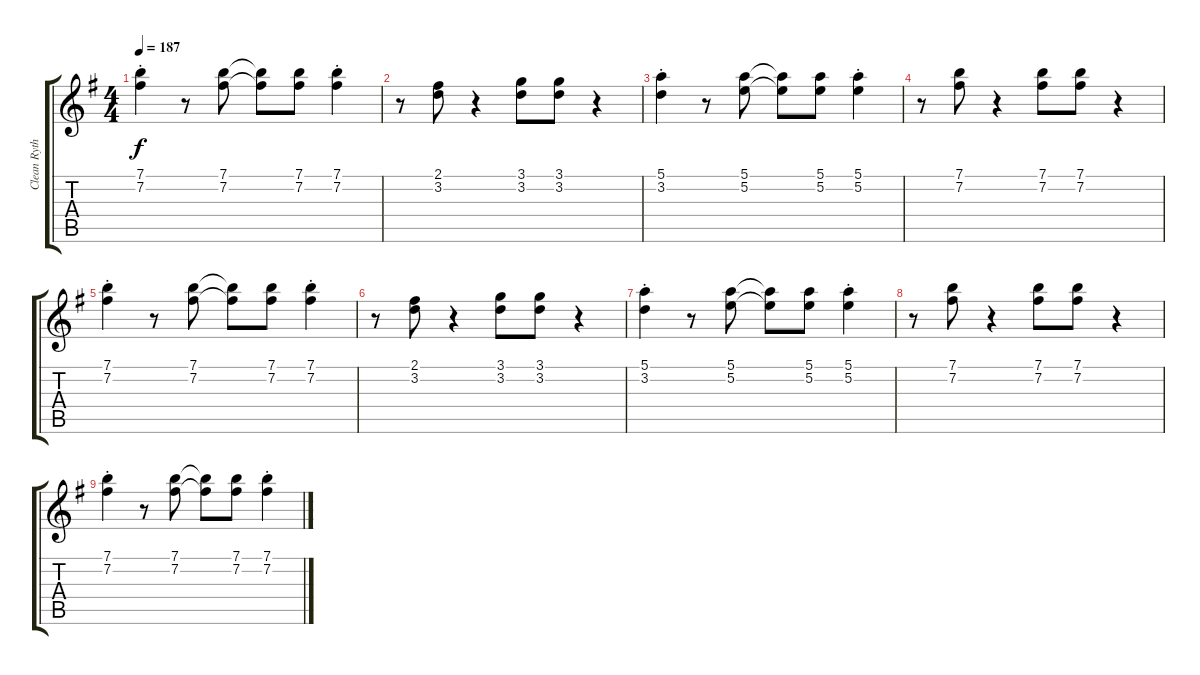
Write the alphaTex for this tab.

\track ("Clean Rythm" "Clean Ryth") {instrument electricguitarclean}
\staff {score tabs}
\tuning (E4 B3 G3 D3 A2 E2) {hide}
\ts (4 4)
\tempo 187
\clef g2
\ks g
(7.1{st} 7.2).4{dy f} r.8 (7.1 7.2).8 (7.1{t} 7.2{t}).8 (7.1 7.2).8 (7.1{st} 7.2).4 |
r.8 (2.1 3.2).8 r.4 (3.1 3.2).8 (3.1 3.2).8 r.4 |
(5.1{st} 3.2).4 r.8 (5.1 5.2).8 (5.1{t} 5.2{t}).8 (5.1 5.2).8 (5.1{st} 5.2).4 |
r.8 (7.1 7.2).8 r.4 (7.1 7.2).8 (7.1 7.2).8 r.4 |
(7.1{st} 7.2).4 r.8 (7.1 7.2).8 (7.1{t} 7.2{t}).8 (7.1 7.2).8 (7.1{st} 7.2).4 |
r.8 (2.1 3.2).8 r.4 (3.1 3.2).8 (3.1 3.2).8 r.4 |
(5.1{st} 3.2).4 r.8 (5.1 5.2).8 (5.1{t} 5.2{t}).8 (5.1 5.2).8 (5.1{st} 5.2).4 |
r.8 (7.1 7.2).8 r.4 (7.1 7.2).8 (7.1 7.2).8 r.4 |
(7.1{st} 7.2).4 r.8 (7.1 7.2).8 (7.1{t} 7.2{t}).8 (7.1 7.2).8 (7.1{st} 7.2).4
